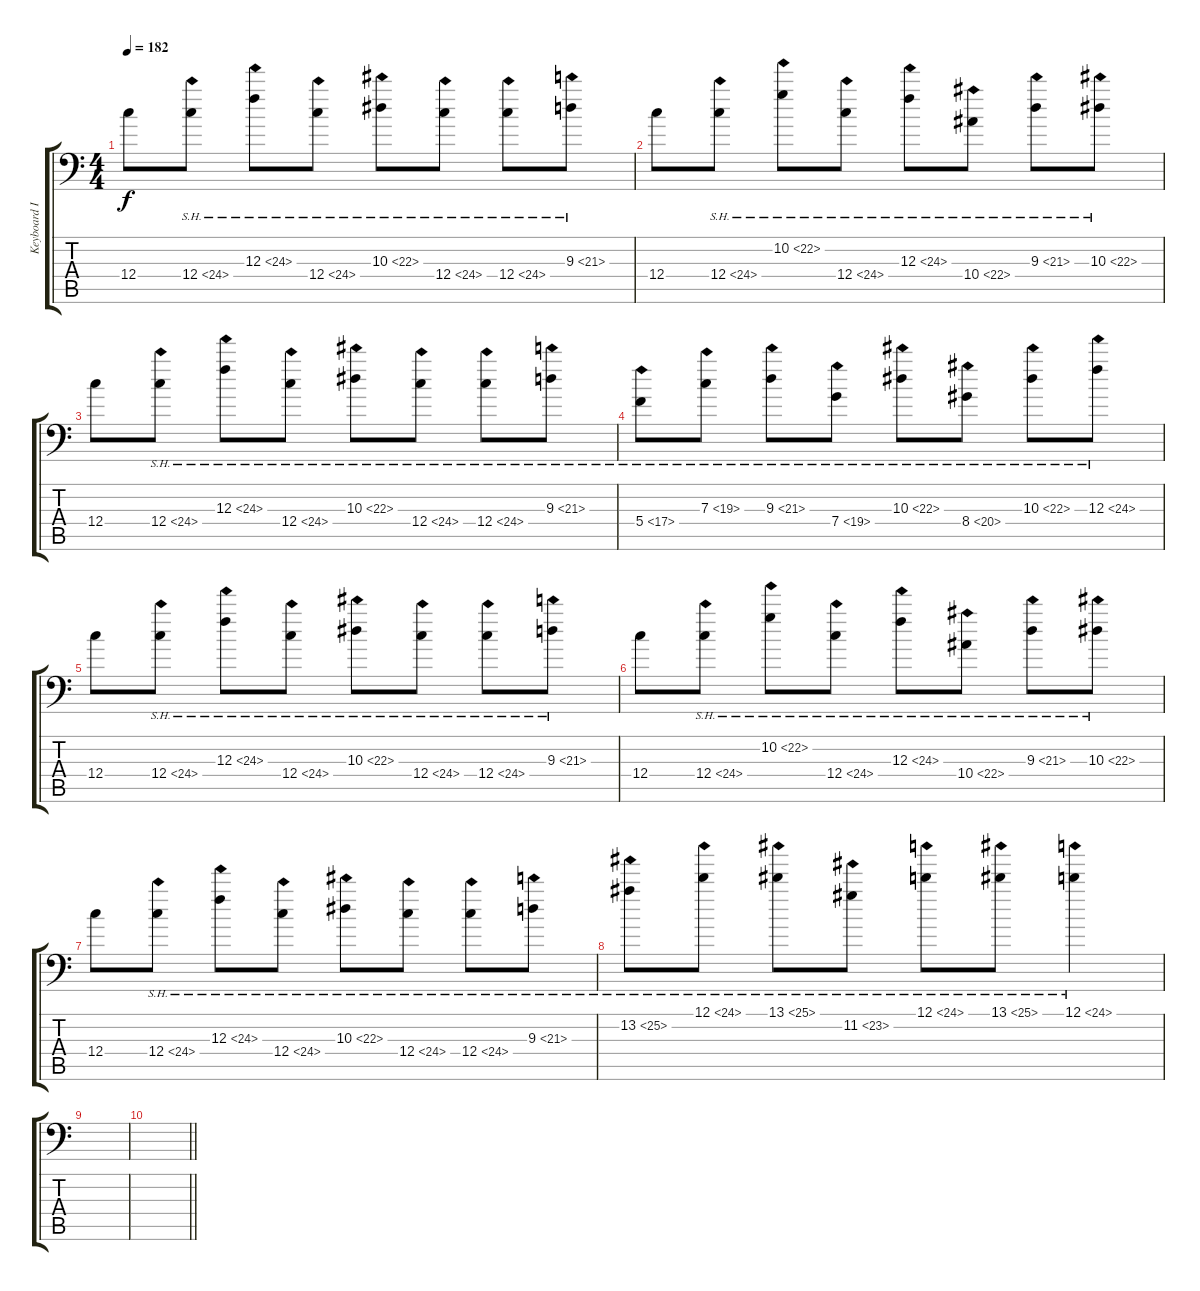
\track ("Keyboard III" "Keyboard I") {instrument synthbass2}
\staff {score tabs}
\tuning (D4 A3 F3 C3 G2 C1) {hide}
\ts (4 4)
\tempo 182
\clef f4
\ks c
12.4.8{dy f} 12.4{sh 12}.8 12.3{sh 12}.8 12.4{sh 12}.8 10.3{sh 12}.8 12.4{sh 12}.8 12.4{sh 12}.8 9.3{sh 12}.8 |
12.4.8 12.4{sh 12}.8 10.2{sh 12}.8 12.4{sh 12}.8 12.3{sh 12}.8 10.4{sh 12}.8 9.3{sh 12}.8 10.3{sh 12}.8 |
12.4.8 12.4{sh 12}.8 12.3{sh 12}.8 12.4{sh 12}.8 10.3{sh 12}.8 12.4{sh 12}.8 12.4{sh 12}.8 9.3{sh 12}.8 |
5.4{sh 12}.8 7.3{sh 12}.8 9.3{sh 12}.8 7.4{sh 12}.8 10.3{sh 12}.8 8.4{sh 12}.8 10.3{sh 12}.8 12.3{sh 12}.8 |
12.4.8 12.4{sh 12}.8 12.3{sh 12}.8 12.4{sh 12}.8 10.3{sh 12}.8 12.4{sh 12}.8 12.4{sh 12}.8 9.3{sh 12}.8 |
12.4.8 12.4{sh 12}.8 10.2{sh 12}.8 12.4{sh 12}.8 12.3{sh 12}.8 10.4{sh 12}.8 9.3{sh 12}.8 10.3{sh 12}.8 |
12.4.8 12.4{sh 12}.8 12.3{sh 12}.8 12.4{sh 12}.8 10.3{sh 12}.8 12.4{sh 12}.8 12.4{sh 12}.8 9.3{sh 12}.8 |
13.2{sh 12}.8 12.1{sh 12}.8 13.1{sh 12}.8 11.2{sh 12}.8 12.1{sh 12}.8 13.1{sh 12}.8 12.1{sh 12}.4 |
|
\barLineRight lightlight
